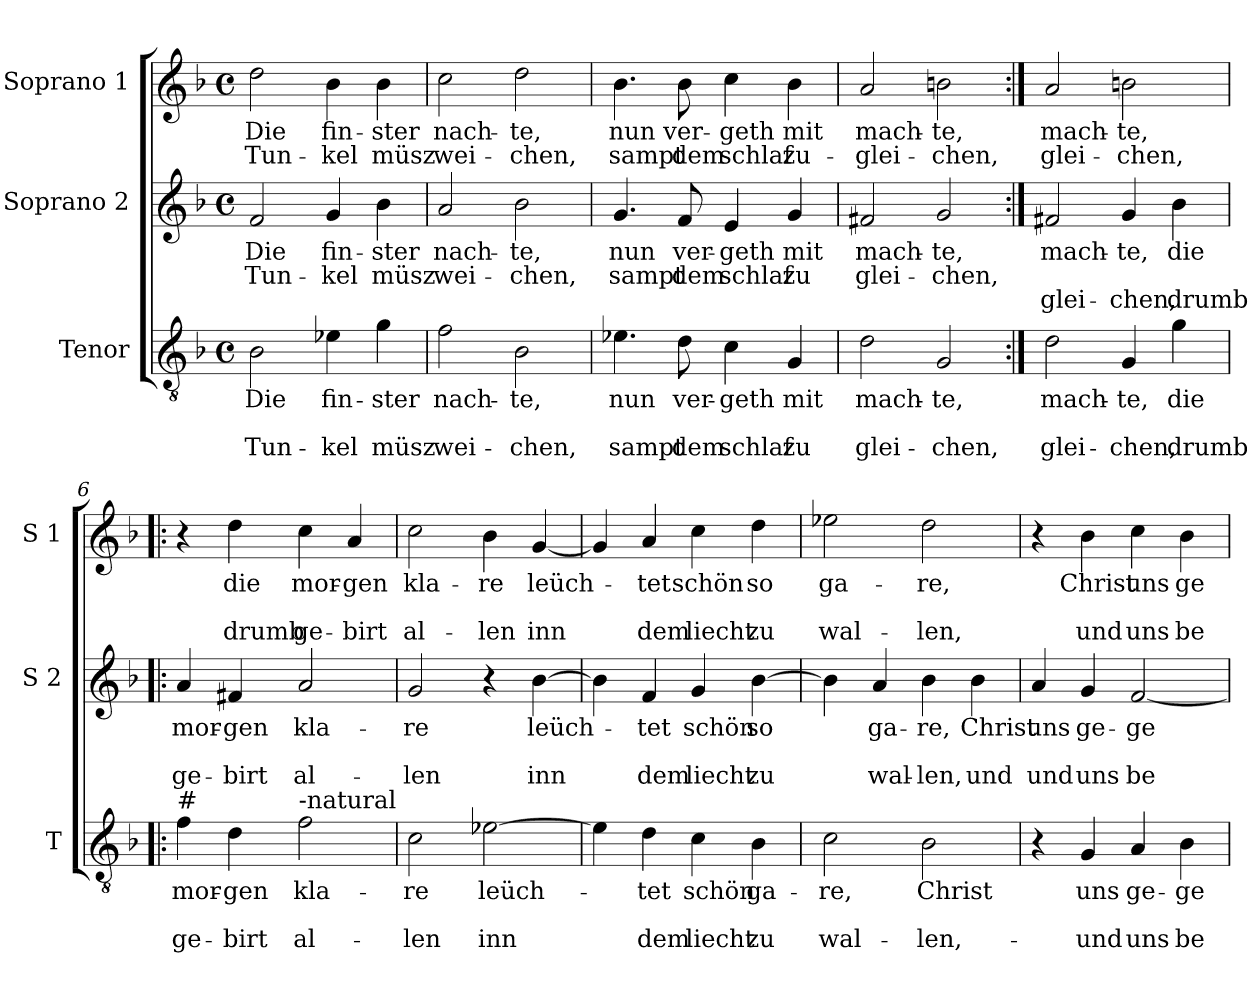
**kern	**text	**text	**text	**kern	**text	**text	**text	**kern	**text	**text	**text
*part3	*part3	*part3	*part3	*part2	*part2	*part2	*part2	*part1	*part1	*part1	*part1
*staff3	*staff3	*staff3	*staff3	*staff2	*staff2	*staff2	*staff2	*staff1	*staff1	*staff1	*staff1
*I"Tenor	*	*	*	*I"Soprano 2	*	*	*	*I"Soprano 1	*	*	*
*I'T	*	*	*	*I'S 2	*	*	*	*I'S 1	*	*	*
*clefGv2	*	*	*	*clefG2	*	*	*	*clefG2	*	*	*
*k[b-]	*	*	*	*k[b-]	*	*	*	*k[b-]	*	*	*
*F:	*	*	*	*F:	*	*	*	*F:	*	*	*
*M4/4	*	*	*	*M4/4	*	*	*	*M4/4	*	*	*
*met(c)	*	*	*	*met(c)	*	*	*	*met(c)	*	*	*
=1	=1	=1	=1	=1	=1	=1	=1	=1	=1	=1	=1
!	!LO:LY:b	!	!LO:LY:b	!	!LO:LY:b	!LO:LY:b	!	!	!LO:LY:b	!LO:LY:b	!
2B-\	Die	.	Tun-	2f/	Die	Tun-	.	2dd\	Die	Tun-	.
!	!LO:LY:b	!	!LO:LY:b	!	!LO:LY:b	!LO:LY:b	!	!	!LO:LY:b	!LO:LY:b	!
4e-X\	fin-	.	-kel	4g/	fin-	-kel	.	4b-\	fin-	-kel	.
!	!LO:LY:b	!	!LO:LY:b	!	!LO:LY:b	!LO:LY:b	!	!	!LO:LY:b	!LO:LY:b	!
4g\	-ster	.	müsz	4b-\	-ster	müsz	.	4b-\	-ster	müsz	.
=2	=2	=2	=2	=2	=2	=2	=2	=2	=2	=2	=2
!	!LO:LY:b	!	!LO:LY:b	!	!LO:LY:b	!LO:LY:b	!	!	!LO:LY:b	!LO:LY:b	!
2f\	nach-	.	wei-	2a/	nach-	wei-	.	2cc\	nach-	wei-	.
!	!LO:LY:b	!	!LO:LY:b	!	!LO:LY:b	!LO:LY:b	!	!	!LO:LY:b	!LO:LY:b	!
2B-\	-te,	.	-chen,	2b-\	-te,	-chen,	.	2dd\	-te,	-chen,	.
=3	=3	=3	=3	=3	=3	=3	=3	=3	=3	=3	=3
!	!LO:LY:b	!	!LO:LY:b	!	!LO:LY:b	!LO:LY:b	!	!	!LO:LY:b	!LO:LY:b	!
4.e-X\	nun	.	sampt	4.g/	nun	sampt	.	4.b-\	nun	sampt	.
!	!LO:LY:b	!	!LO:LY:b	!	!LO:LY:b	!LO:LY:b	!	!	!LO:LY:b	!LO:LY:b	!
8d\	ver-	.	dem	8f/	ver-	dem	.	8b-\	ver-	dem	.
!	!LO:LY:b	!	!LO:LY:b	!	!LO:LY:b	!LO:LY:b	!	!	!LO:LY:b	!LO:LY:b	!
4c\	-geth	.	schlaf	4e/	-geth	schlaf	.	4cc\	-geth	schlaf	.
!	!LO:LY:b	!	!LO:LY:b	!	!LO:LY:b	!LO:LY:b	!	!	!LO:LY:b	!LO:LY:b	!
4G/	mit	.	zu	4g/	mit	zu	.	4b-\	mit	zu-	.
=4	=4	=4	=4	=4	=4	=4	=4	=4	=4	=4	=4
!	!LO:LY:b	!	!LO:LY:b	!	!LO:LY:b	!LO:LY:b	!	!	!LO:LY:b	!LO:LY:b	!
2d\	mach-	.	glei-	2f#X/	mach-	glei-	.	2a/	mach-	-glei-	.
!	!LO:LY:b	!	!LO:LY:b	!	!LO:LY:b	!LO:LY:b	!	!	!LO:LY:b	!LO:LY:b	!
2G/	-te,	.	-chen,	2g/	-te,	-chen,	.	2bn\	-te,	-chen,	.
!!LO:LB:g=z
=5:|!	=5:|!	=5:|!	=5:|!	=5:|!	=5:|!	=5:|!	=5:|!	=5:|!	=5:|!	=5:|!	=5:|!
!	!LO:LY:b	!	!LO:LY:b	!	!LO:LY:b	!	!LO:LY:b	!	!LO:LY:b	!LO:LY:b	!
2d\	mach-	.	glei-	2f#X/	mach-	.	glei-	2a/	mach-	glei-	.
!	!LO:LY:b	!	!LO:LY:b	!	!LO:LY:b	!	!LO:LY:b	!	!LO:LY:b	!LO:LY:b	!
4G/	-te,	.	-chen,	4g/	-te,	.	-chen,	2bn\	-te,	-chen,	.
!	!LO:LY:b	!	!LO:LY:b	!	!LO:LY:b	!	!LO:LY:b	!	!	!	!
4g\	die	.	drumb	4b-\	die	.	drumb	.	.	.	.
=6!|:	=6!|:	=6!|:	=6!|:	=6!|:	=6!|:	=6!|:	=6!|:	=6!|:	=6!|:	=6!|:	=6!|:
!LO:TX:a:t=#	!	!	!	!	!	!	!	!	!	!	!
!	!LO:LY:b	!	!LO:LY:b	!	!LO:LY:b	!	!LO:LY:b	!	!	!	!
4f\	mor-	.	ge-	4a/	mor-	.	ge-	4r	.	.	.
!	!LO:LY:b	!	!LO:LY:b	!	!LO:LY:b	!	!LO:LY:b	!	!LO:LY:b	!	!LO:LY:b
4d\	-gen	.	-birt	4f#X/	-gen	.	-birt	4dd\	die	.	drumb
!LO:TX:a:t=-natural	!	!	!	!	!	!	!	!	!	!	!
!	!LO:LY:b	!	!LO:LY:b	!	!LO:LY:b	!	!LO:LY:b	!	!LO:LY:b	!	!LO:LY:b
2f\	kla-	.	al-	2a/	kla-	.	al-	4cc\	mor-	.	ge-
!	!	!	!	!	!	!	!	!	!LO:LY:b	!	!LO:LY:b
.	.	.	.	.	.	.	.	4a/	-gen	.	-birt
=7	=7	=7	=7	=7	=7	=7	=7	=7	=7	=7	=7
!	!LO:LY:b	!	!LO:LY:b	!	!LO:LY:b	!	!LO:LY:b	!	!LO:LY:b	!	!LO:LY:b
2c\	-re	.	-len	2g/	-re	.	-len	2cc\	kla-	.	al-
!	!LO:LY:b	!	!LO:LY:b	!	!	!	!	!	!LO:LY:b	!	!LO:LY:b
[2e-X\	leüch-	.	inn	4r	.	.	.	4b-\	-re	.	-len
!	!	!	!	!	!LO:LY:b	!	!LO:LY:b	!	!LO:LY:b	!	!LO:LY:b
.	.	.	.	[4b-\	leüch-	.	inn	[4g/	leüch-	.	inn
=8	=8	=8	=8	=8	=8	=8	=8	=8	=8	=8	=8
4e-\]	.	.	.	4b-\]	.	.	.	4g/]	.	.	.
!	!LO:LY:b	!	!LO:LY:b	!	!LO:LY:b	!	!LO:LY:b	!	!LO:LY:b	!	!LO:LY:b
4d\	-tet	.	dem	4f/	-tet	.	dem	4a/	-tet	.	dem
!	!LO:LY:b	!	!LO:LY:b	!	!LO:LY:b	!	!LO:LY:b	!	!LO:LY:b	!	!LO:LY:b
4c\	schön	.	liecht	4g/	schön	.	liecht	4cc\	schön	.	liecht
!	!LO:LY:b	!	!LO:LY:b	!	!LO:LY:b	!	!LO:LY:b	!	!LO:LY:b	!	!LO:LY:b
4B-\	ga-	.	zu	[4b-\	so	.	zu	4dd\	so	.	zu
=9	=9	=9	=9	=9	=9	=9	=9	=9	=9	=9	=9
!	!LO:LY:b	!	!LO:LY:b	!	!	!	!	!	!LO:LY:b	!	!LO:LY:b
2c\	-re,	.	wal-	4b-\]	.	.	.	2ee-X\	ga-	.	wal-
!	!	!	!	!	!LO:LY:b	!	!LO:LY:b	!	!	!	!
.	.	.	.	4a/	ga-	.	wal-	.	.	.	.
!	!LO:LY:b	!	!LO:LY:b	!	!LO:LY:b	!	!LO:LY:b	!	!LO:LY:b	!	!LO:LY:b
2B-\	Christ	.	-len,-	4b-\	-re,	.	-len,	2dd\	-re,	.	-len,
!	!	!	!	!	!LO:LY:b	!	!LO:LY:b	!	!	!	!
.	.	.	.	4b-\	Christ	.	und	.	.	.	.
!!LO:PB:g=z
=10	=10	=10	=10	=10	=10	=10	=10	=10	=10	=10	=10
!	!	!	!	!	!LO:LY:b	!	!LO:LY:b	!	!	!	!
4r	.	.	.	4a/	uns	.	und	4r	.	.	.
!	!LO:LY:b	!	!LO:LY:b	!	!LO:LY:b	!	!LO:LY:b	!	!LO:LY:b	!	!LO:LY:b
4G/	uns	.	-und	4g/	ge-	.	uns	4b-\	Christ	.	und
!	!LO:LY:b	!	!LO:LY:b	!	!LO:LY:b	!	!LO:LY:b	!	!LO:LY:b	!	!LO:LY:b
4A/	ge-	.	uns	[2f/	-ge-	.	be-	4cc\	uns	.	uns
!	!LO:LY:b	!	!LO:LY:b	!	!	!	!	!	!LO:LY:b	!	!LO:LY:b
4B-\	-ge-	.	be-	.	.	.	.	4b-\	ge-	.	be-
=	=	=	=	=	=	=	=	=	=	=	=
*-	*-	*-	*-	*-	*-	*-	*-	*-	*-	*-	*-
